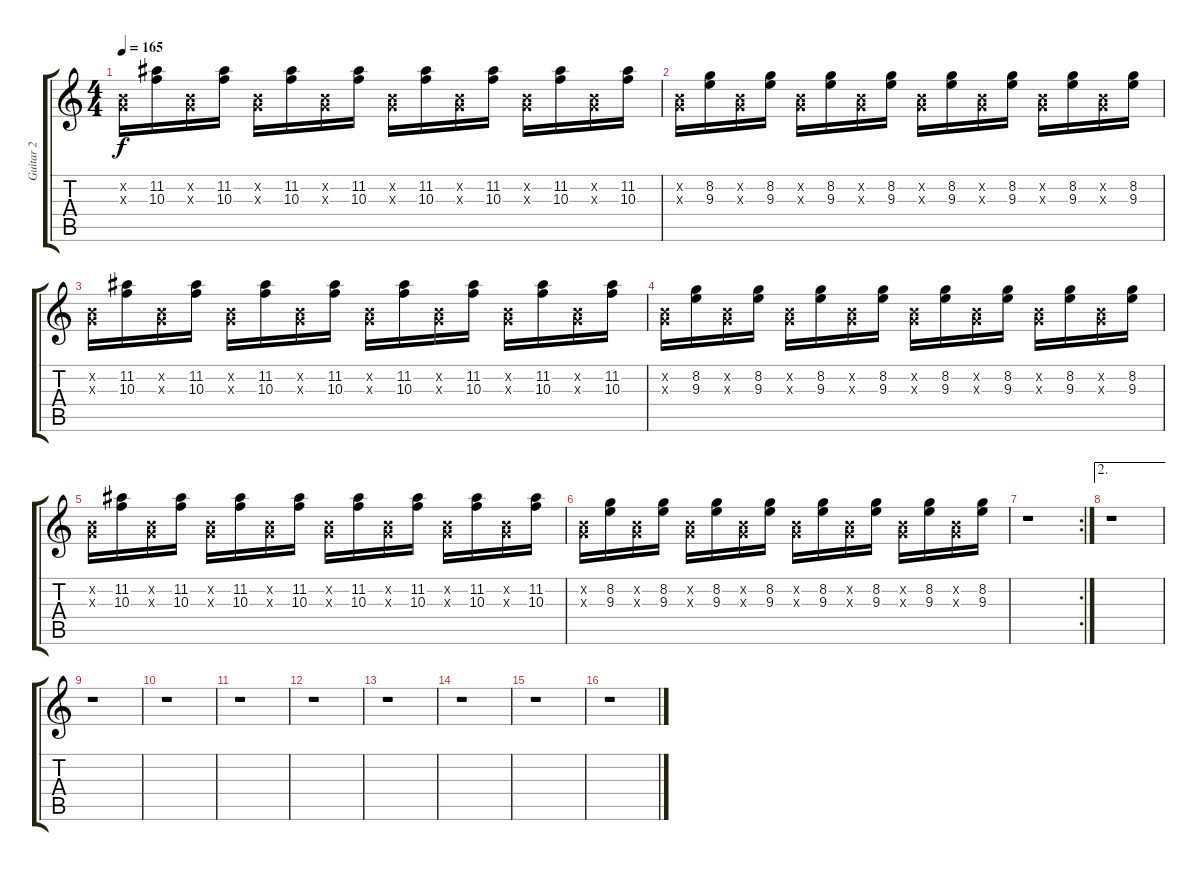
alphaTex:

\track ("Guitar 2" "Guitar 2") {instrument electricguitarclean}
\staff {score tabs}
\tuning (E4 B3 G3 D3 A2 E2) {hide}
\ts (4 4)
\tempo 165
\clef g2
\ks c
(0.2{x} 0.3{x}).16{dy f} (11.2 10.3).16 (0.2{x} 0.3{x}).16 (11.2 10.3).16 (0.2{x} 0.3{x}).16 (11.2 10.3).16 (0.2{x} 0.3{x}).16 (11.2 10.3).16 (0.2{x} 0.3{x}).16 (11.2 10.3).16 (0.2{x} 0.3{x}).16 (11.2 10.3).16 (0.2{x} 0.3{x}).16 (11.2 10.3).16 (0.2{x} 0.3{x}).16 (11.2 10.3).16 |
(0.2{x} 0.3{x}).16 (8.2 9.3).16 (0.2{x} 0.3{x}).16 (8.2 9.3).16 (0.2{x} 0.3{x}).16 (8.2 9.3).16 (0.2{x} 0.3{x}).16 (8.2 9.3).16 (0.2{x} 0.3{x}).16 (8.2 9.3).16 (0.2{x} 0.3{x}).16 (8.2 9.3).16 (0.2{x} 0.3{x}).16 (8.2 9.3).16 (0.2{x} 0.3{x}).16 (8.2 9.3).16 |
(0.2{x} 0.3{x}).16 (11.2 10.3).16 (0.2{x} 0.3{x}).16 (11.2 10.3).16 (0.2{x} 0.3{x}).16 (11.2 10.3).16 (0.2{x} 0.3{x}).16 (11.2 10.3).16 (0.2{x} 0.3{x}).16 (11.2 10.3).16 (0.2{x} 0.3{x}).16 (11.2 10.3).16 (0.2{x} 0.3{x}).16 (11.2 10.3).16 (0.2{x} 0.3{x}).16 (11.2 10.3).16 |
(0.2{x} 0.3{x}).16 (8.2 9.3).16 (0.2{x} 0.3{x}).16 (8.2 9.3).16 (0.2{x} 0.3{x}).16 (8.2 9.3).16 (0.2{x} 0.3{x}).16 (8.2 9.3).16 (0.2{x} 0.3{x}).16 (8.2 9.3).16 (0.2{x} 0.3{x}).16 (8.2 9.3).16 (0.2{x} 0.3{x}).16 (8.2 9.3).16 (0.2{x} 0.3{x}).16 (8.2 9.3).16 |
(0.2{x} 0.3{x}).16 (11.2 10.3).16 (0.2{x} 0.3{x}).16 (11.2 10.3).16 (0.2{x} 0.3{x}).16 (11.2 10.3).16 (0.2{x} 0.3{x}).16 (11.2 10.3).16 (0.2{x} 0.3{x}).16 (11.2 10.3).16 (0.2{x} 0.3{x}).16 (11.2 10.3).16 (0.2{x} 0.3{x}).16 (11.2 10.3).16 (0.2{x} 0.3{x}).16 (11.2 10.3).16 |
(0.2{x} 0.3{x}).16 (8.2 9.3).16 (0.2{x} 0.3{x}).16 (8.2 9.3).16 (0.2{x} 0.3{x}).16 (8.2 9.3).16 (0.2{x} 0.3{x}).16 (8.2 9.3).16 (0.2{x} 0.3{x}).16 (8.2 9.3).16 (0.2{x} 0.3{x}).16 (8.2 9.3).16 (0.2{x} 0.3{x}).16 (8.2 9.3).16 (0.2{x} 0.3{x}).16 (8.2 9.3).16 |
\rc 2
r.1 |
\ae 2
r.1 |
r.1 |
r.1 |
r.1 |
r.1 |
r.1 |
r.1 |
r.1 |
r.1
